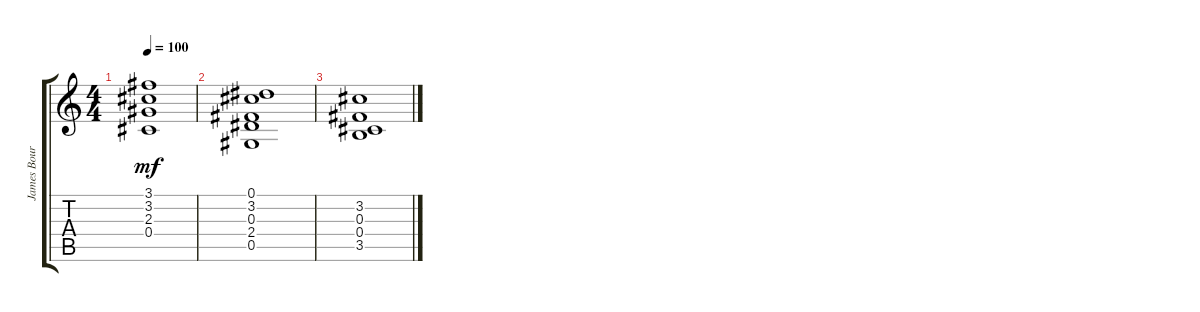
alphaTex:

\track ("James Bourne" "James Bour") {instrument distortionguitar}
\staff {score tabs}
\tuning (Eb4 Bb3 Gb3 Db3 Ab2 Eb2) {hide}
\ts (4 4)
\tempo 100
\clef g2
\ks c
(3.1 3.2 2.3 0.4).1{dy mf} |
(0.1 3.2 0.3 2.4 0.5).1 |
(3.2 0.3 0.4 3.5).1
